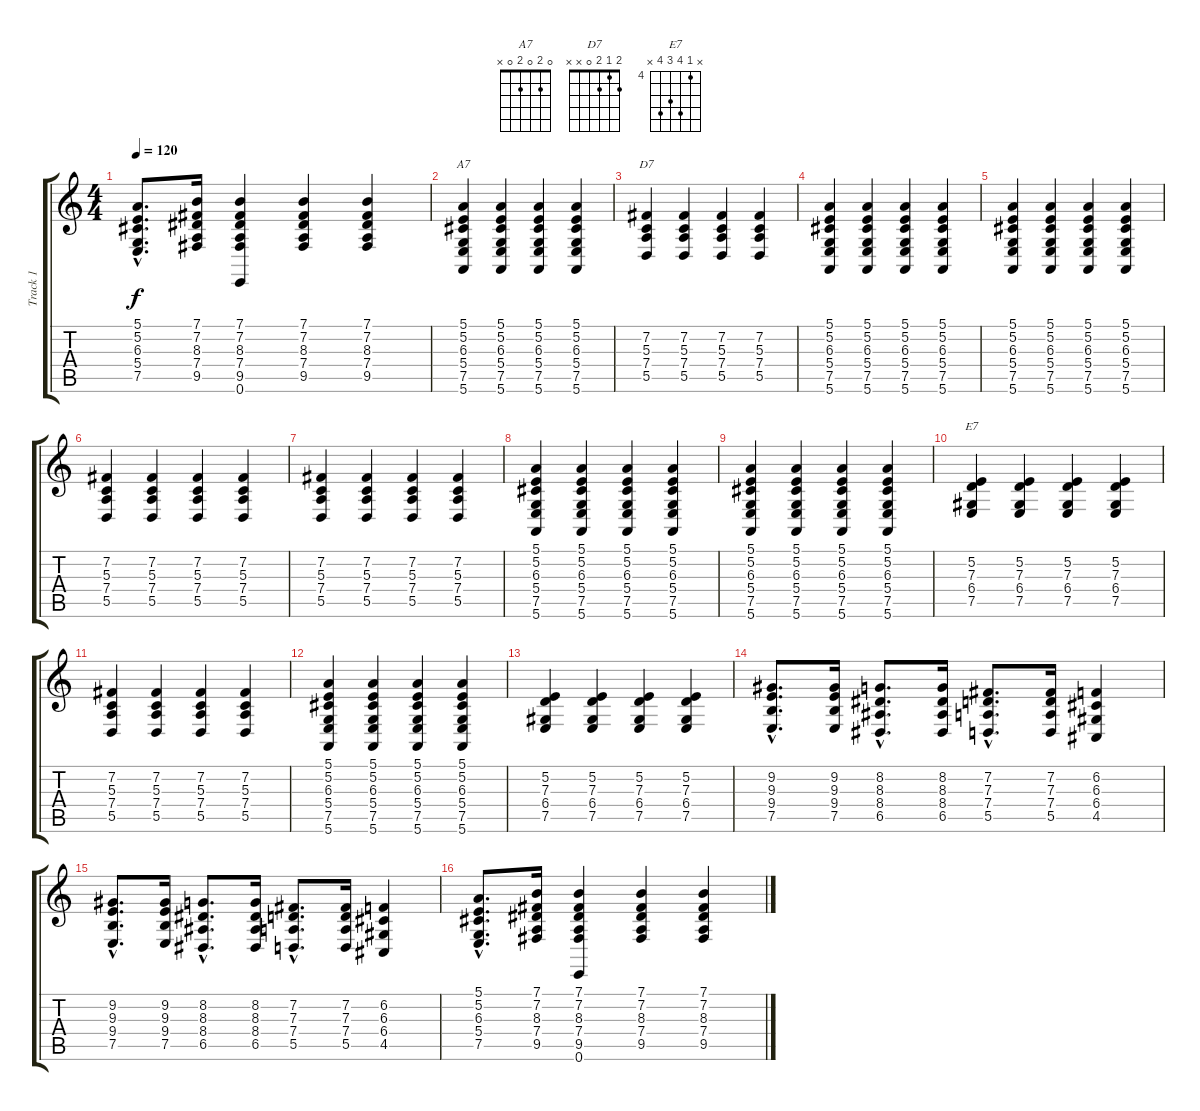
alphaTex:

\track ("Track 1" "Track 1") {instrument acousticgrandpiano}
\staff {score tabs}
\tuning (E4 B3 G3 D3 A2 E2) {hide}
\chord ("A7" 0 2 0 2 0 x)
\chord ("D7" 2 1 2 0 x x)
\chord ("E7" x 4 7 6 7 x) {firstfret 4}
\ts (4 4)
\tempo 120
\clef g2
\ks c
(5.1{hac} 5.2{hac} 6.3{hac} 5.4{hac} 7.5{hac}).8{d dy f} (7.1 7.2 8.3 7.4 9.5).16 (7.1 7.2 8.3 7.4 9.5 0.6).4 (7.1 7.2 8.3 7.4 9.5).4 (7.1 7.2 8.3 7.4 9.5).4 |
(5.1 5.2 6.3 5.4 7.5 5.6).4{ch "A7"} (5.1 5.2 6.3 5.4 7.5 5.6).4 (5.1 5.2 6.3 5.4 7.5 5.6).4 (5.1 5.2 6.3 5.4 7.5 5.6).4 |
(7.2 5.3 7.4 5.5).4{ch "D7"} (7.2 5.3 7.4 5.5).4 (7.2 5.3 7.4 5.5).4 (7.2 5.3 7.4 5.5).4 |
(5.1 5.2 6.3 5.4 7.5 5.6).4 (5.1 5.2 6.3 5.4 7.5 5.6).4 (5.1 5.2 6.3 5.4 7.5 5.6).4 (5.1 5.2 6.3 5.4 7.5 5.6).4 |
(5.1 5.2 6.3 5.4 7.5 5.6).4 (5.1 5.2 6.3 5.4 7.5 5.6).4 (5.1 5.2 6.3 5.4 7.5 5.6).4 (5.1 5.2 6.3 5.4 7.5 5.6).4 |
(7.2 5.3 7.4 5.5).4 (7.2 5.3 7.4 5.5).4 (7.2 5.3 7.4 5.5).4 (7.2 5.3 7.4 5.5).4 |
(7.2 5.3 7.4 5.5).4 (7.2 5.3 7.4 5.5).4 (7.2 5.3 7.4 5.5).4 (7.2 5.3 7.4 5.5).4 |
(5.1 5.2 6.3 5.4 7.5 5.6).4 (5.1 5.2 6.3 5.4 7.5 5.6).4 (5.1 5.2 6.3 5.4 7.5 5.6).4 (5.1 5.2 6.3 5.4 7.5 5.6).4 |
(5.1 5.2 6.3 5.4 7.5 5.6).4 (5.1 5.2 6.3 5.4 7.5 5.6).4 (5.1 5.2 6.3 5.4 7.5 5.6).4 (5.1 5.2 6.3 5.4 7.5 5.6).4 |
(5.2 7.3 6.4 7.5).4{ch "E7"} (5.2 7.3 6.4 7.5).4 (5.2 7.3 6.4 7.5).4 (5.2 7.3 6.4 7.5).4 |
(7.2 5.3 7.4 5.5).4 (7.2 5.3 7.4 5.5).4 (7.2 5.3 7.4 5.5).4 (7.2 5.3 7.4 5.5).4 |
(5.1 5.2 6.3 5.4 7.5 5.6).4 (5.1 5.2 6.3 5.4 7.5 5.6).4 (5.1 5.2 6.3 5.4 7.5 5.6).4 (5.1 5.2 6.3 5.4 7.5 5.6).4 |
(5.2 7.3 6.4 7.5).4 (5.2 7.3 6.4 7.5).4 (5.2 7.3 6.4 7.5).4 (5.2 7.3 6.4 7.5).4 |
(9.2{hac} 9.3{hac} 9.4{hac} 7.5{hac}).8{d} (9.2 9.3 9.4 7.5).16 (8.2{hac} 8.3{hac} 8.4{hac} 6.5{hac}).8{d} (8.2 8.3 8.4 6.5).16 (7.2{hac} 7.3{hac} 7.4{hac} 5.5{hac}).8{d} (7.2 7.3 7.4 5.5).16 (6.2 6.3 6.4 4.5).4 |
(9.2{hac} 9.3{hac} 9.4{hac} 7.5{hac}).8{d} (9.2 9.3 9.4 7.5).16 (8.2{hac} 8.3{hac} 8.4{hac} 6.5{hac}).8{d} (8.2 8.3 8.4 6.5).16 (7.2{hac} 7.3{hac} 7.4{hac} 5.5{hac}).8{d} (7.2 7.3 7.4 5.5).16 (6.2 6.3 6.4 4.5).4 |
(5.1{hac} 5.2{hac} 6.3{hac} 5.4{hac} 7.5{hac}).8{d} (7.1 7.2 8.3 7.4 9.5).16 (7.1 7.2 8.3 7.4 9.5 0.6).4 (7.1 7.2 8.3 7.4 9.5).4 (7.1 7.2 8.3 7.4 9.5).4
